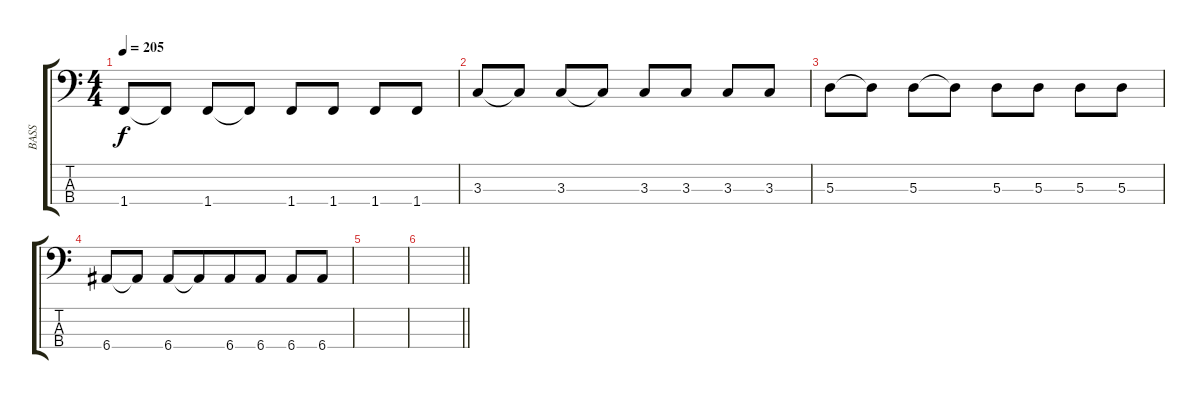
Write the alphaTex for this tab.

\track ("BASS" "BASS") {instrument electricbasspick}
\staff {score tabs}
\tuning (G2 D2 A1 E1) {hide}
\ts (4 4)
\tempo 205
\clef f4
\ks c
1.4.8{dy f} 1.4{t}.8 1.4.8 1.4{t}.8 1.4.8 1.4.8 1.4.8 1.4.8 |
3.3.8 3.3{t}.8 3.3.8 3.3{t}.8 3.3.8 3.3.8 3.3.8 3.3.8 |
5.3.8 5.3{t}.8 5.3.8 5.3{t}.8 5.3.8 5.3.8 5.3.8 5.3.8 |
6.4.8 6.4{t}.8 6.4.8 6.4{t}.8{beam merge} 6.4.8 6.4.8 6.4.8 6.4.8 |
|
\barLineRight lightlight
